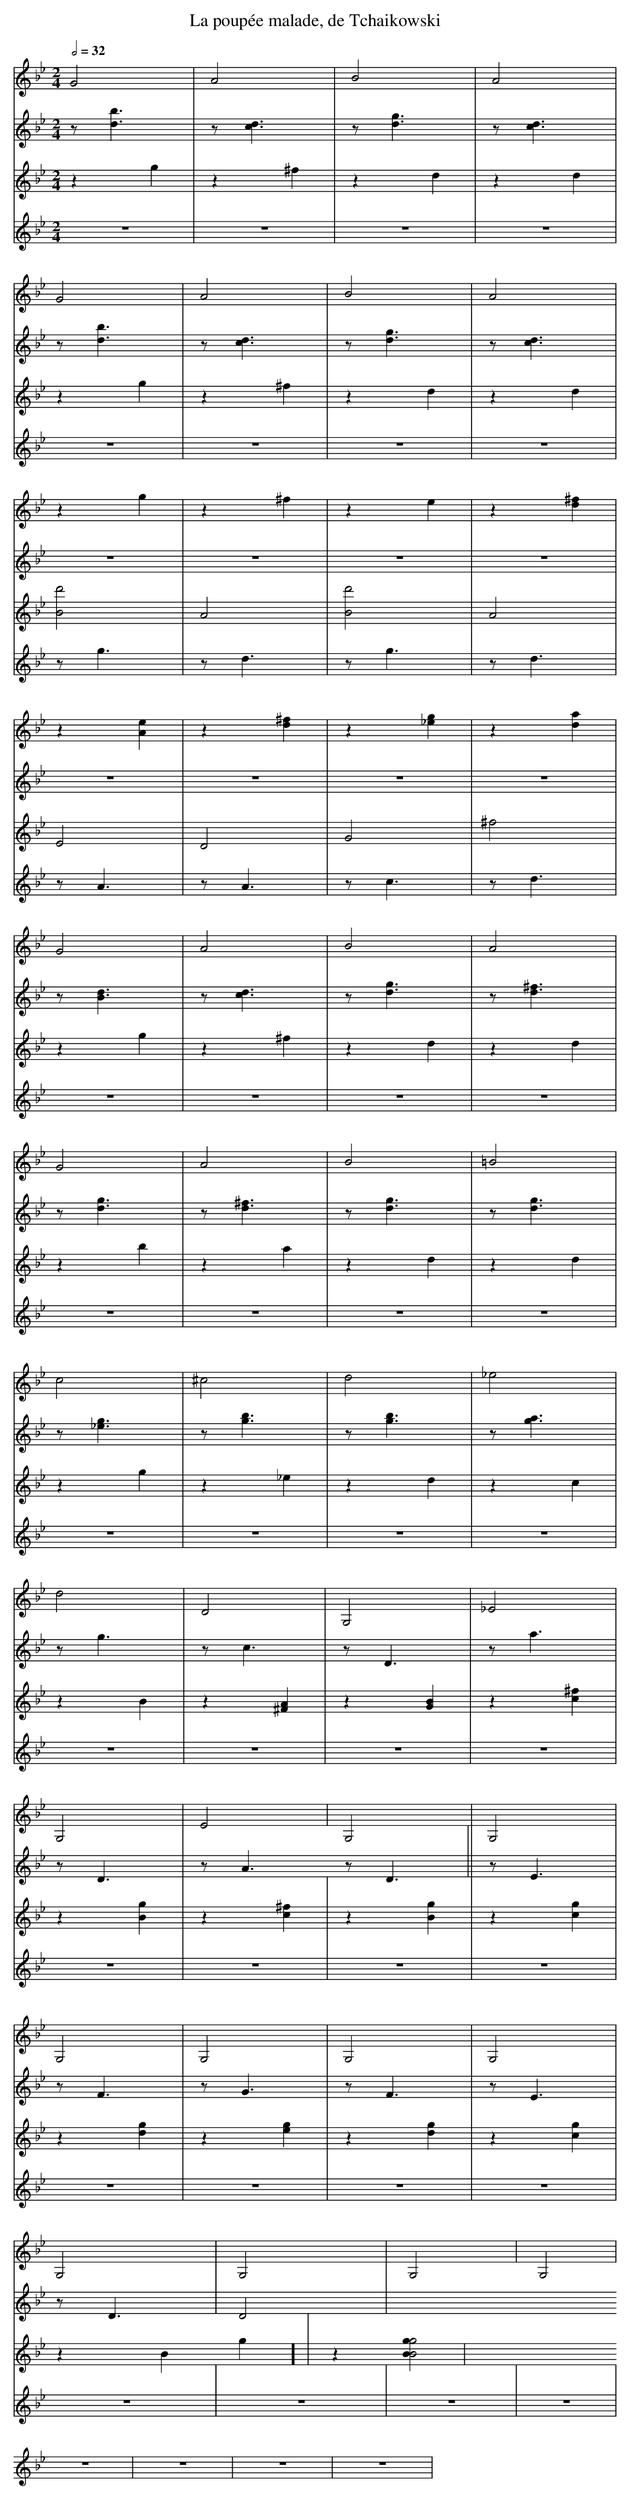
X:1
T:La poupée malade, de Tchaikowski
M: 2/4
L: 1/4
Q:1/2=32
K:Gm
V:1
G2| A2 | B2 | A2 |
G2| A2 | B2 | A2 |
z g | z ^f | z e | z [d^f] |
z [Ae] | z [d^f] | z [_eg] | z [da] |
G2 | A2 | B2 | A2 |
G2 | A2 | B2 | =B2 |
c2 | ^c2 | d2 | _e2 |
d2 | D2 | G,2 | _E2 |
G,2 | E2 | G,2 | G,2 |
G,2 | G,2 | G,2 | G,2 |
G,2 | G,2 | G,2 | G,2 |
V:2
z/ [b3/2d3/2] | z/ [c3/2d3/2] | z/ [d3/2g3/2] | z/ [c3/2d3/2] |
z/ [b3/2d3/2] | z/ [c3/2d3/2] | z/ [d3/2g3/2] | z/ [c3/2d3/2] |
z2 | z2 | z2 | z2 |
z2 | z2 | z2 | z2 |
z/ [B3/2d3/2] | z/ [c3/2d3/2] | z/2 [d3/2g3/2] | z/ [d3/2^f3/2] |
z/ [d3/2g3/2] | z/ [d3/2^f3/2] | z/ [d3/2g3/2] | z/ [d3/2g3/2] |
z/ [_e3/2g3/2] | z/ [g3/2b3/2] | z/ [g3/2b3/2] | z/ [g3/2a3/2] |
z/ g3/2 | z/ c3/2 | z/ D3/2 | z/ a3/2 |
z/ D3/2 | z/ A3/2  z/ D3/2 || z/ E3/2 |
z/ F3/2 | z/ G3/2 | z/ F3/2 | z/ E3/2 |
z/ D3/2 | D2 |
V:3
z g | z ^f | z d | z d |
z g | z ^f | z d | z d |
[B2d'2] | A2 | [B2d'2] | A2 |
E2 | D2 | G2 | ^f2 |
z g | z ^f | z d | z d |
z b | z a | z d | z d |
z g | z _e | z d | z c |
z B | z [A^F] | z [BG] | z [c^f] |
z [Bg] | z [c^f] |
z [Bg] | z [cg] | z [dg] | z [eg] |
z [dg] | z [cg] | z Bg] |
z [Bg| [B2g2] |
V:4
z2 | z2 | z2 | z2 |
z2 | z2 | z2 | z2 |
z/ g3/2 | z/ d3/2| z/ g3/2 | z/ d3/2 |
 z/ A3/2 | z/ A3/2 | z/ c3/2 | z/ d3/2 |
z2 | z2 | z2 | z2 |
z2 | z2 | z2 | z2 |
z2 | z2 | z2 | z2 |
z2 | z2 | z2 | z2 |z2 | z2 | z2 | z2 |
z2 | z2 | z2 | z2 |
z2 | z2 | z2 | z2 |
z2 | z2 | z2 | z2 |
